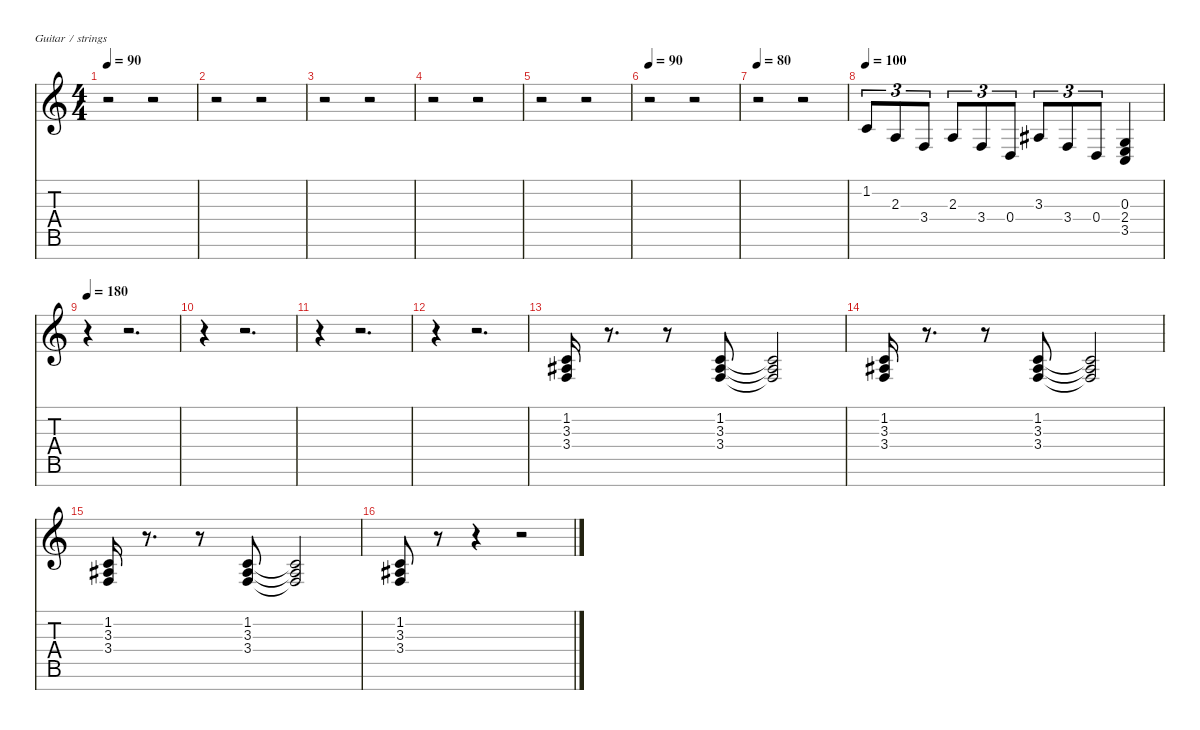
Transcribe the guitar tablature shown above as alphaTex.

\defaultSystemsLayout 4
\hideDynamics
\bracketExtendMode nobrackets
\singleTrackTrackNamePolicy hidden
\multiTrackTrackNamePolicy hidden
\firstSystemTrackNameMode fullname
\firstSystemTrackNameOrientation horizontal
\otherSystemsTrackNameOrientation horizontal
\track ("Piano - right" "pno.") {instrument brightacousticpiano}
\staff {score tabs}
\tuning (E4 B3 G3 D3 A2 E2 B1)
\ts (4 4)
\tempo 90
\clef g2
\ks c
r.2{dy f beam Down} r.2{beam Down} |
r.2{beam Down} r.2{beam Down} |
r.2{beam Down} r.2{beam Down} |
r.2{beam Down} r.2{beam Down} |
r.2{beam Down} r.2{beam Down} |
\tempo 90
r.2{beam Down} r.2{beam Down} |
\tempo 80
r.2{beam Down} r.2{beam Down} |
\tempo 100
1.2.8{tu (3 2) dy ff beam Up} 2.3.8{tu (3 2) dy f beam Up} 3.4.8{tu (3 2) beam Up} 2.3.8{tu (3 2) dy ff beam Up} 3.4.8{tu (3 2) dy f beam Up} 0.4.8{tu (3 2) beam Up} 3.3{acc #}.8{tu (3 2) dy ff beam Up} 3.4.8{tu (3 2) dy f beam Up} 0.4.8{tu (3 2) beam Up} (0.3 2.4 3.5).4{dy ff beam Up} |
\tempo 180
r.4{beam Down} r.2{d beam Down} |
r.4{beam Down} r.2{d beam Down} |
r.4{beam Down} r.2{d beam Down} |
r.4{beam Down} r.2{d beam Down} |
(1.2 3.3{acc #} 3.4).16{dy f beam Up} r.8{d beam Up} r.8{beam Up} (1.2 3.3{acc #} 3.4).8{beam Up} (1.2{t} 3.3{t acc #} 3.4{t}).2{beam Up} |
(1.2 3.3{acc #} 3.4).16{beam Up} r.8{d beam Up} r.8{beam Up} (1.2 3.3{acc #} 3.4).8{beam Up} (1.2{t} 3.3{t acc #} 3.4{t}).2{beam Up} |
(1.2 3.3{acc #} 3.4).16{beam Up} r.8{d beam Up} r.8{beam Up} (1.2 3.3{acc #} 3.4).8{beam Up} (1.2{t} 3.3{t acc #} 3.4{t}).2{beam Up} |
(1.2 3.3{acc #} 3.4).8{beam Up} r.8{beam Up} r.4{beam Up} r.2{beam Up}
